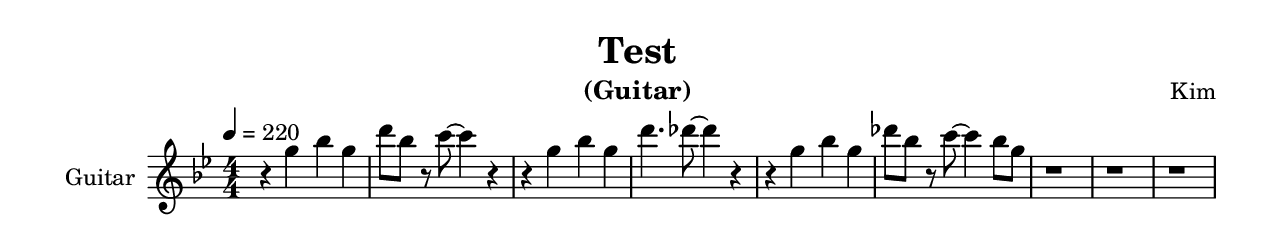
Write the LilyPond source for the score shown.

%\version "2.24.0"
#(set-global-staff-size 20)
#(set-default-paper-size "letter")
\include "english.ly"

\header {
  title = "Test"
  composer = "Kim"
  instrument = "(Guitar)"
}

global =  {
	\clef "treble"
	\key bf \major
	\numericTimeSignature
        \time 4/4
	\tempo 4 = 220
	\set Staff.midiInstrument = "Guitar"
	\set Staff.instrumentName = "Guitar"
}

music = {
    r4 g'' bf'' g''  
    \relative c' {d''8 bf8 r8 c8~ c4 r4}
    \relative c' {r4 g'' bf g}
    \relative c' {d''4. df8~ df4 r4}
    r4 g'' bf'' g''
    \relative c' {df''8 bf8 r8 c8~ c4 bf8 g8}
    r1 r1 r1
}

\score {
{
  \global
  \music
}

 \layout {}
 \midi {\tempo 4 = 220}}
